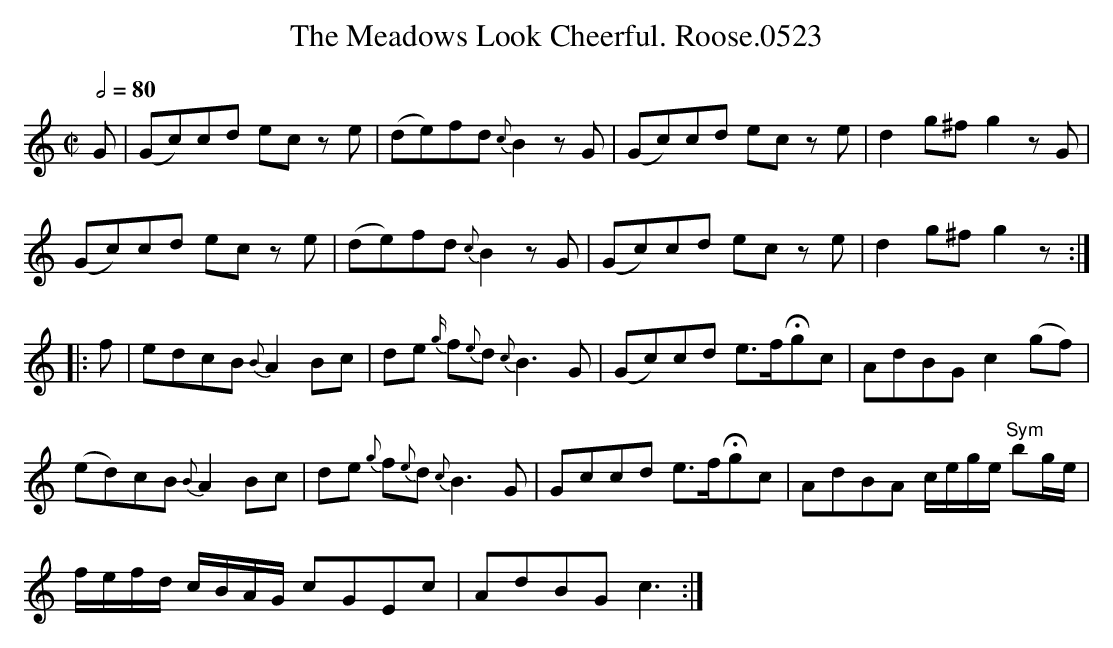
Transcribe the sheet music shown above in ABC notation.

X:1
T:Meadows Look Cheerful. Roose.0523, The
M:C|
L:1/8
Q:1/2=80
K:C
G|(Gc)cd ecz e |(de)fd {c}B2zG |(Gc)cd ecz e |d2g^fg2zG |
(Gc)cd ecz e |(de)fd {c}B2zG |(Gc)cd ecz e |d2g^fg2z :|
|:f|edcB {B}A2Bc |de {g/}f{e}d{c}B3G |(Gc)cd e>f!fermata!gc |AdBGc2(gf) |
(ed)cB {B}A2Bc |de {g}f{e}d{c}B3G |Gccd e>f!fermata!gc |AdBA c/e/g/e/"Sym" bg/e/ |
f/e/f/d/ c/B/A/G/ cGEc |AdBGc3:|
